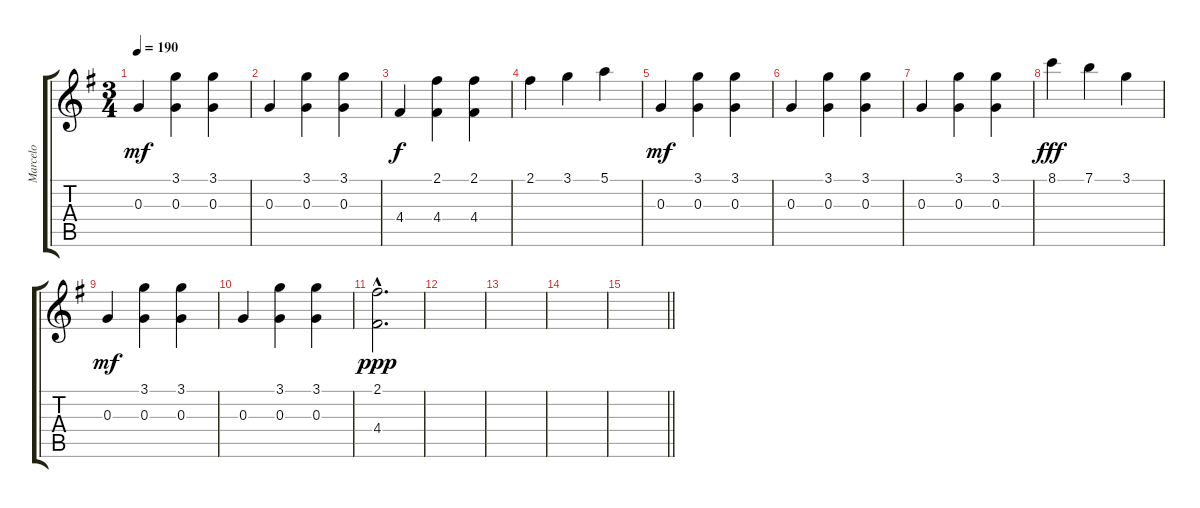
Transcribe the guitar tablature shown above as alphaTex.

\track ("Marcelo" "Marcelo") {instrument brightacousticpiano}
\staff {score tabs}
\tuning (E5 B4 G4 D4 A3 E3) {hide}
\ts (3 4)
\tempo 190
\clef g2
\ks g
0.3.4{dy mf} (3.1 0.3).4 (3.1 0.3).4 |
0.3.4 (3.1 0.3).4 (3.1 0.3).4 |
4.4.4{dy f} (2.1 4.4).4 (2.1 4.4).4 |
2.1.4 3.1.4 5.1.4 |
0.3.4{dy mf} (3.1 0.3).4 (3.1 0.3).4 |
0.3.4 (3.1 0.3).4 (3.1 0.3).4 |
0.3.4 (3.1 0.3).4 (3.1 0.3).4 |
8.1.4{dy fff} 7.1.4 3.1.4 |
0.3.4{dy mf} (3.1 0.3).4 (3.1 0.3).4 |
0.3.4 (3.1 0.3).4 (3.1 0.3).4 |
(2.1{hac} 4.4{hac}).2{d dy ppp} |
|
|
|
\barLineRight lightlight
